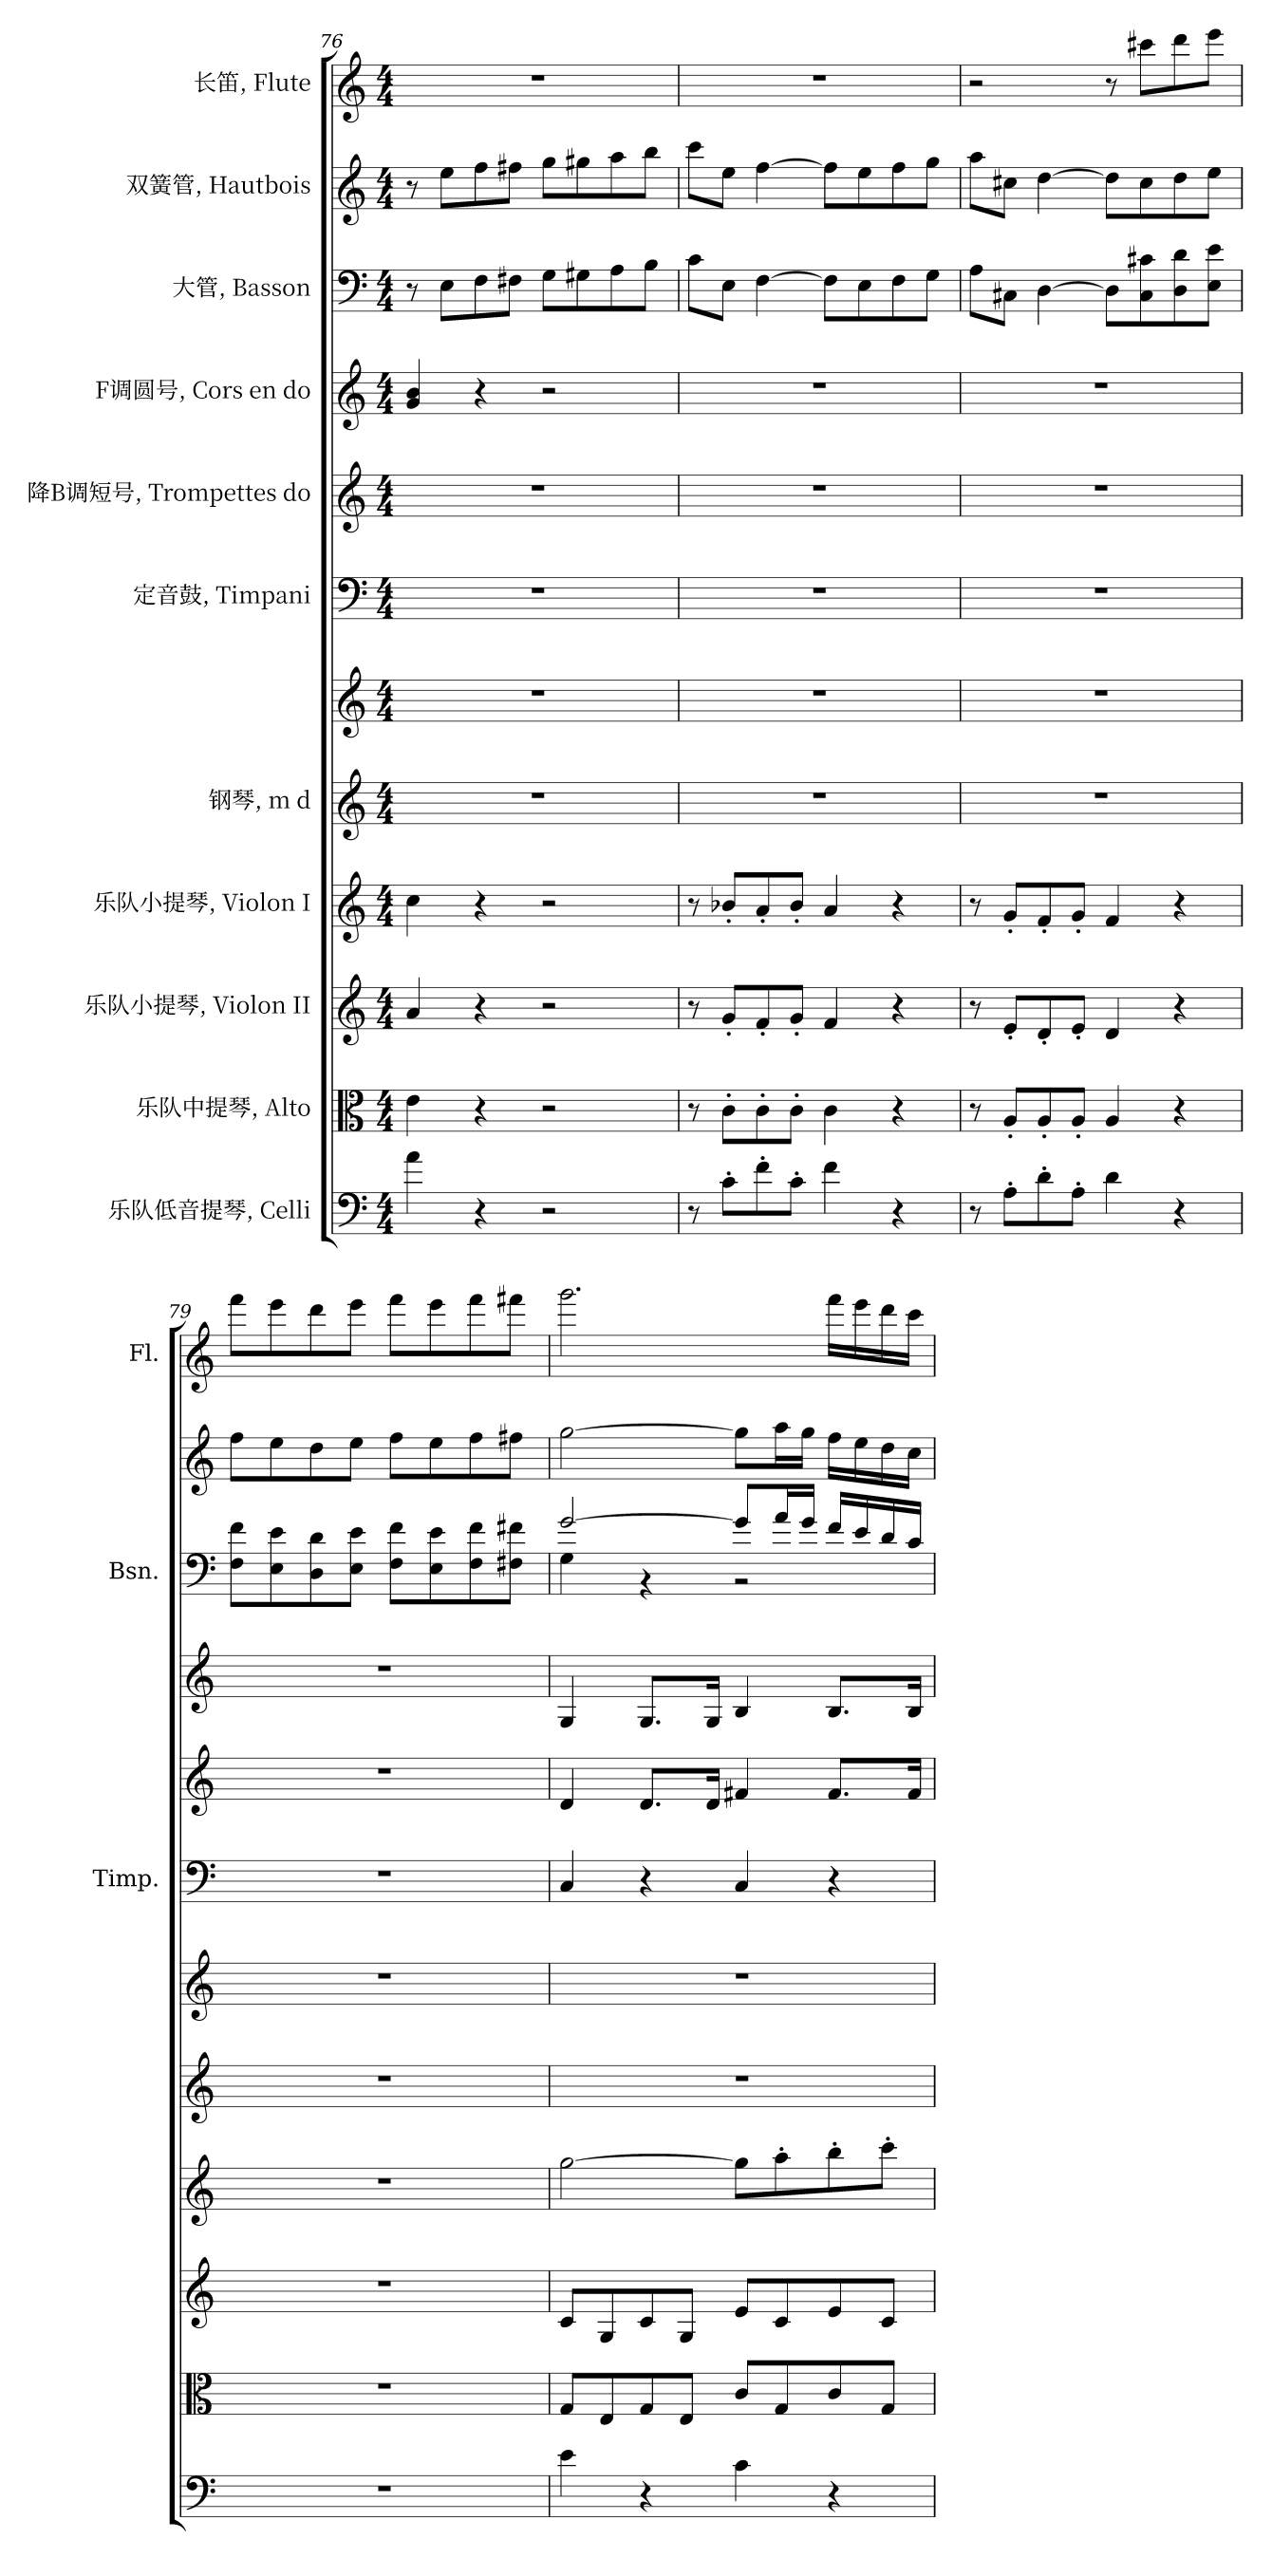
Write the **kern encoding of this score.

**kern	**kern	**kern	**kern	**kern	**kern	**kern	**kern	**kern	**kern	**kern	**kern
*part11	*part10	*part9	*part8	*part7	*part7	*part6	*part5	*part4	*part3	*part2	*part1
*staff12	*staff11	*staff10	*staff9	*staff8	*staff7	*staff6	*staff5	*staff4	*staff3	*staff2	*staff1
*I"乐队低音提琴, Celli	*I"乐队中提琴, Alto	*I"乐队小提琴, Violon II	*I"乐队小提琴, Violon I	*I"钢琴, m d	*	*I"定音鼓, Timpani	*I"降B调短号, Trompettes do	*I"F调圆号, Cors en do	*I"大管, Basson	*I"双簧管, Hautbois	*I"长笛, Flute
*	*	*	*	*	*	*I'Timp.	*	*	*I'Bsn.	*	*I'Fl.
*clefF4	*clefC3	*clefG2	*clefG2	*clefG2	*clefG2	*clefF4	*clefG2	*clefG2	*clefF4	*clefG2	*clefG2
*ITrd7c12	*	*	*	*	*	*	*ITrd1c2	*ITrd4c7	*	*	*
*k[]	*k[]	*k[]	*k[]	*k[]	*k[]	*k[]	*k[b-e-]	*k[b-]	*k[]	*k[]	*k[]
*M4/4	*M4/4	*M4/4	*M4/4	*M4/4	*M4/4	*M4/4	*M4/4	*M4/4	*M4/4	*M4/4	*M4/4
=76	=76	=76	=76	=76	=76	=76	=76	=76	=76	=76	=76
4A\	4e\	4a/	4cc\	1r	1r	1r	1r	4c/ 4e/	8r	8r	1r
.	.	.	.	.	.	.	.	.	8E\L	8ee\L	.
4r	4r	4r	4r	.	.	.	.	4r	8F\	8ff\	.
.	.	.	.	.	.	.	.	.	8F#X\J	8ff#X\J	.
2r	2r	2r	2r	.	.	.	.	2r	8G\L	8gg\L	.
.	.	.	.	.	.	.	.	.	8G#X\	8gg#X\	.
.	.	.	.	.	.	.	.	.	8A\	8aa\	.
.	.	.	.	.	.	.	.	.	8B\J	8bb\J	.
!!LO:PB:g=z
=77	=77	=77	=77	=77	=77	=77	=77	=77	=77	=77	=77
8r	8r	8r	8r	1r	1r	1r	1r	1r	8c\L	8ccc\L	1r
8C'\L	8c'\L	8g'/L	8b-X'/L	.	.	.	.	.	8E\J	8ee\J	.
8F'\	8c'\	8f'/	8a'/	.	.	.	.	.	[4F\	[4ff\	.
8C'\J	8c'\J	8g'/J	8b-'/J	.	.	.	.	.	.	.	.
4F\	4c\	4f/	4a/	.	.	.	.	.	8F\L]	8ff\L]	.
.	.	.	.	.	.	.	.	.	8E\	8ee\	.
4r	4r	4r	4r	.	.	.	.	.	8F\	8ff\	.
.	.	.	.	.	.	.	.	.	8G\J	8gg\J	.
=78	=78	=78	=78	=78	=78	=78	=78	=78	=78	=78	=78
8r	8r	8r	8r	1r	1r	1r	1r	1r	8A\L	8aa\L	2r
8AA'\L	8A'/L	8e'/L	8g'/L	.	.	.	.	.	8C#X\J	8cc#X\J	.
8D'\	8A'/	8d'/	8f'/	.	.	.	.	.	[4D\	[4dd\	.
8AA'\J	8A'/J	8e'/J	8g'/J	.	.	.	.	.	.	.	.
4D\	4A/	4d/	4f/	.	.	.	.	.	8D\L]	8dd\L]	8r
.	.	.	.	.	.	.	.	.	8C#\ 8c#X\	8cc#\	8ccc#X\L
4r	4r	4r	4r	.	.	.	.	.	8D\ 8d\	8dd\	8ddd\
.	.	.	.	.	.	.	.	.	8E\ 8e\J	8ee\J	8eee\J
=79	=79	=79	=79	=79	=79	=79	=79	=79	=79	=79	=79
1r	1r	1r	1r	1r	1r	1r	1r	1r	8F\ 8f\L	8ff\L	8fff\L
.	.	.	.	.	.	.	.	.	8E\ 8e\	8ee\	8eee\
.	.	.	.	.	.	.	.	.	8D\ 8d\	8dd\	8ddd\
.	.	.	.	.	.	.	.	.	8E\ 8e\J	8ee\J	8eee\J
.	.	.	.	.	.	.	.	.	8F\ 8f\L	8ff\L	8fff\L
.	.	.	.	.	.	.	.	.	8E\ 8e\	8ee\	8eee\
.	.	.	.	.	.	.	.	.	8F\ 8f\	8ff\	8fff\
.	.	.	.	.	.	.	.	.	8F#X\ 8f#X\J	8ff#X\J	8fff#X\J
!!LO:PB:g=z
=80	=80	=80	=80	=80	=80	=80	=80	=80	=80	=80	=80
*	*	*	*	*	*	*	*	*	*^	*	*
4E\	8G/L	8c/L	[2gg\	1r	1r	4C/	4c/	4C/	[2g/	4G\	[2gg\	2.ggg\
.	8E/	8G/	.	.	.	.	.	.	.	.	.	.
4r	8G/	8c/	.	.	.	4r	8.c/L	8.C/L	.	4r	.	.
.	8E/J	8G/J	.	.	.	.	.	.	.	.	.	.
.	.	.	.	.	.	.	16c/Jk	16C/Jk	.	.	.	.
4C\	8c/L	8e/L	8gg\L]	.	.	4C/	4en/	4E/	8g/L]	2r	8gg\L]	.
.	8G/	8c/	8aa'\	.	.	.	.	.	16a/L	.	16aa\L	.
.	.	.	.	.	.	.	.	.	16g/JJ	.	16gg\JJ	.
4r	8c/	8e/	8bb'\	.	.	4r	8.e/L	8.E/L	16f/LL	.	16ff\LL	16fff\LL
.	.	.	.	.	.	.	.	.	16e/	.	16ee\	16eee\
.	8G/J	8c/J	8ccc'\J	.	.	.	.	.	16d/	.	16dd\	16ddd\
.	.	.	.	.	.	.	16e/Jk	16E/Jk	16c/JJ	.	16cc\JJ	16ccc\JJ
*	*	*	*	*	*	*	*	*	*v	*v	*	*
=	=	=	=	=	=	=	=	=	=	=	=
*-	*-	*-	*-	*-	*-	*-	*-	*-	*-	*-	*-
